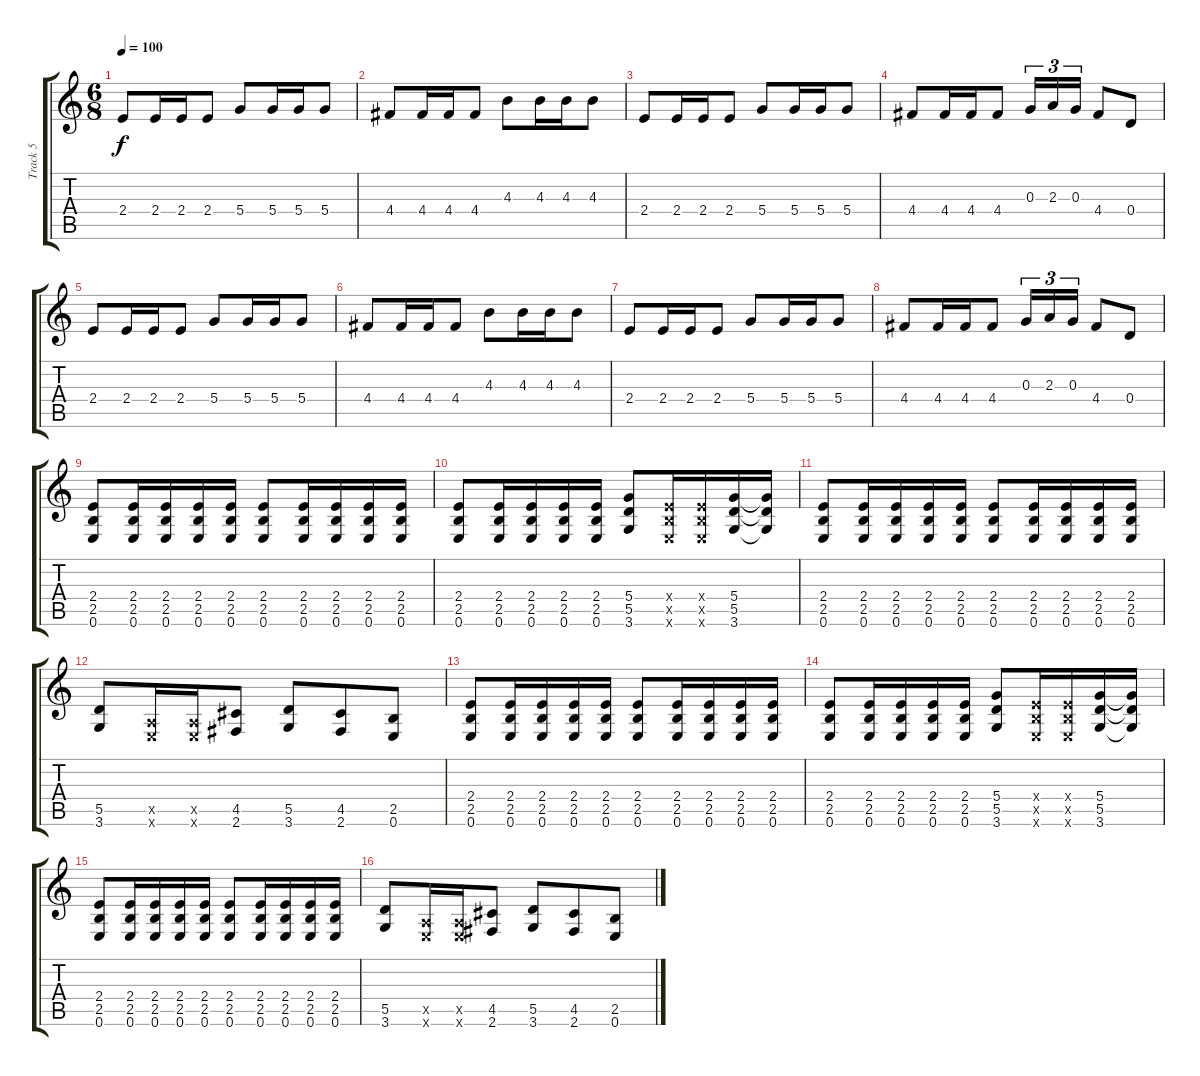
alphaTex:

\track ("Track 5" "Track 5") {instrument overdrivenguitar}
\staff {score tabs}
\tuning (E4 B3 G3 D3 A2 E2) {hide}
\ts (6 8)
\tempo 100
\clef g2
\ks c
2.4.8{dy f} 2.4.16 2.4.16 2.4.8 5.4.8 5.4.16 5.4.16 5.4.8 |
4.4.8 4.4.16 4.4.16 4.4.8 4.3.8 4.3.16 4.3.16 4.3.8 |
2.4.8 2.4.16 2.4.16 2.4.8 5.4.8 5.4.16 5.4.16 5.4.8 |
4.4.8 4.4.16 4.4.16 4.4.8 0.3.16{tu (3 2)} 2.3.16{tu (3 2)} 0.3.16{tu (3 2)} 4.4.8 0.4.8 |
2.4.8 2.4.16 2.4.16 2.4.8 5.4.8 5.4.16 5.4.16 5.4.8 |
4.4.8 4.4.16 4.4.16 4.4.8 4.3.8 4.3.16 4.3.16 4.3.8 |
2.4.8 2.4.16 2.4.16 2.4.8 5.4.8 5.4.16 5.4.16 5.4.8 |
4.4.8 4.4.16 4.4.16 4.4.8 0.3.16{tu (3 2)} 2.3.16{tu (3 2)} 0.3.16{tu (3 2)} 4.4.8 0.4.8 |
(2.4 2.5 0.6).8 (2.4 2.5 0.6).16 (2.4 2.5 0.6).16 (2.4 2.5 0.6).16 (2.4 2.5 0.6).16 (2.4 2.5 0.6).8 (2.4 2.5 0.6).16 (2.4 2.5 0.6).16 (2.4 2.5 0.6).16 (2.4 2.5 0.6).16 |
(2.4 2.5 0.6).8 (2.4 2.5 0.6).16 (2.4 2.5 0.6).16 (2.4 2.5 0.6).16 (2.4 2.5 0.6).16 (5.4 5.5 3.6).8 (2.4{x} 2.5{x} 0.6{x}).16 (2.4{x} 2.5{x} 0.6{x}).16 (5.4 5.5 3.6).16 (5.4{t} 5.5{t} 3.6{t}).16 |
(2.4 2.5 0.6).8 (2.4 2.5 0.6).16 (2.4 2.5 0.6).16 (2.4 2.5 0.6).16 (2.4 2.5 0.6).16 (2.4 2.5 0.6).8 (2.4 2.5 0.6).16 (2.4 2.5 0.6).16 (2.4 2.5 0.6).16 (2.4 2.5 0.6).16 |
(5.5 3.6).8 (0.5{x} 0.6{x}).16 (0.5{x} 0.6{x}).16 (4.5 2.6).8 (5.5 3.6).8 (4.5 2.6).8 (2.5 0.6).8 |
(2.4 2.5 0.6).8 (2.4 2.5 0.6).16 (2.4 2.5 0.6).16 (2.4 2.5 0.6).16 (2.4 2.5 0.6).16 (2.4 2.5 0.6).8 (2.4 2.5 0.6).16 (2.4 2.5 0.6).16 (2.4 2.5 0.6).16 (2.4 2.5 0.6).16 |
(2.4 2.5 0.6).8 (2.4 2.5 0.6).16 (2.4 2.5 0.6).16 (2.4 2.5 0.6).16 (2.4 2.5 0.6).16 (5.4 5.5 3.6).8 (2.4{x} 2.5{x} 0.6{x}).16 (2.4{x} 2.5{x} 0.6{x}).16 (5.4 5.5 3.6).16 (5.4{t} 5.5{t} 3.6{t}).16 |
(2.4 2.5 0.6).8 (2.4 2.5 0.6).16 (2.4 2.5 0.6).16 (2.4 2.5 0.6).16 (2.4 2.5 0.6).16 (2.4 2.5 0.6).8 (2.4 2.5 0.6).16 (2.4 2.5 0.6).16 (2.4 2.5 0.6).16 (2.4 2.5 0.6).16 |
(5.5 3.6).8 (0.5{x} 0.6{x}).16 (0.5{x} 0.6{x}).16 (4.5 2.6).8 (5.5 3.6).8 (4.5 2.6).8 (2.5 0.6).8
